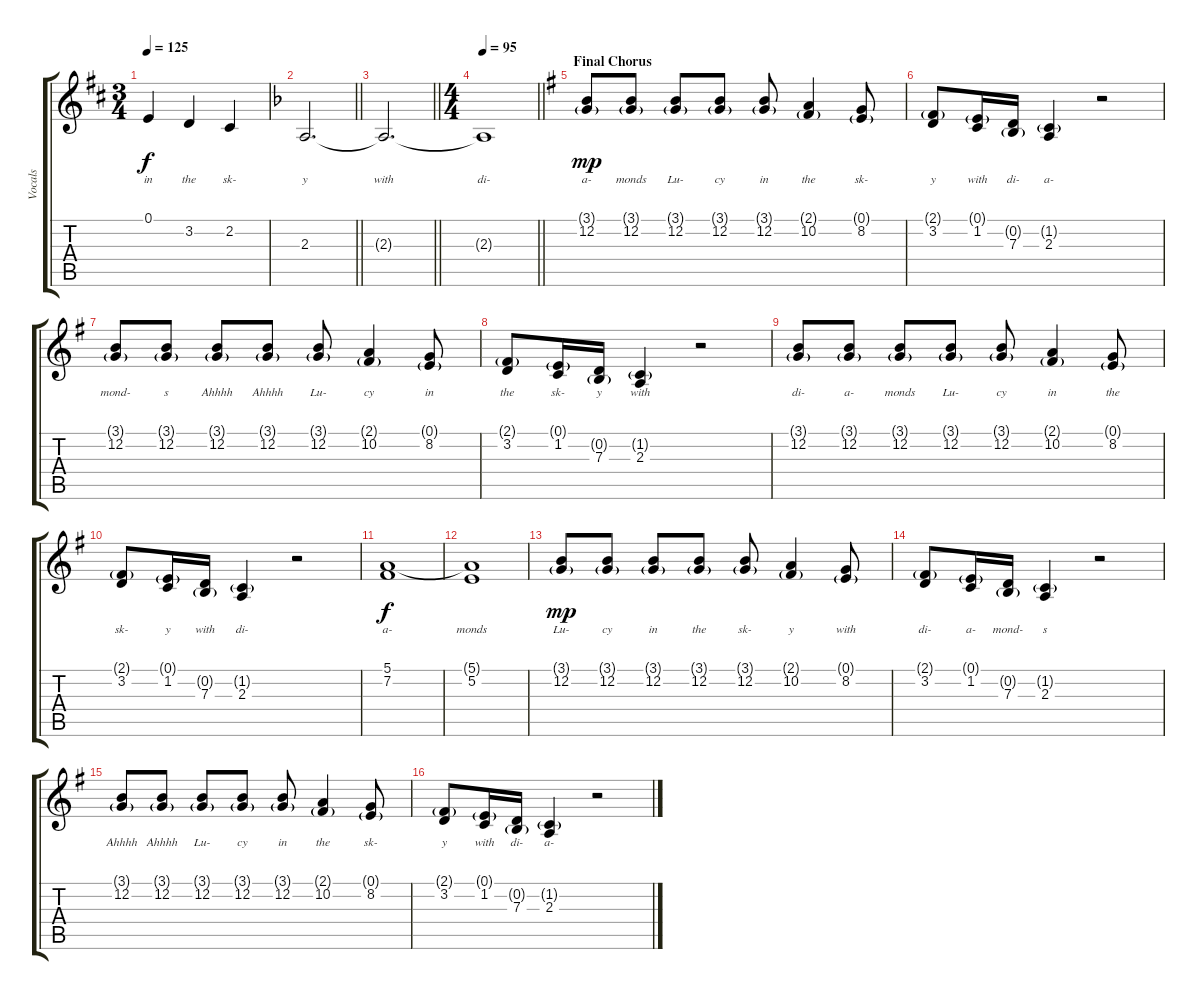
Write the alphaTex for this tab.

\track ("Vocals" "Vocals") {instrument oboe}
\staff {score tabs}
\tuning (E4 B3 G3 D3 A2 E2) {hide}
\ts (3 4)
\tempo 125
\clef g2
\ks d
0.1.4{lyrics (0 "in") lyrics (1 "") lyrics (2 "") lyrics (3 "") lyrics (4 "") dy f} 3.2.4{lyrics (0 "the") lyrics (1 "") lyrics (2 "") lyrics (3 "") lyrics (4 "")} 2.2.4{lyrics (0 "sk-") lyrics (1 "") lyrics (2 "") lyrics (3 "") lyrics (4 "")} |
\barLineRight lightlight
\ks f
2.3.2{d lyrics (0 "y") lyrics (1 "") lyrics (2 "") lyrics (3 "") lyrics (4 "")} |
\barLineRight lightlight
2.3{t}.2{d lyrics (0 "with") lyrics (1 "") lyrics (2 "") lyrics (3 "") lyrics (4 "")} |
\ts (4 4)
\tempo 95
\barLineRight lightlight
2.3{t}.1{lyrics (0 "di-") lyrics (1 "") lyrics (2 "") lyrics (3 "") lyrics (4 "")} |
\section ("" "Final Chorus")
\ks g
(3.1{g} 12.2).8{lyrics (0 "a-") lyrics (1 "") lyrics (2 "") lyrics (3 "") lyrics (4 "") dy mp} (3.1{g} 12.2).8{lyrics (0 "monds") lyrics (1 "") lyrics (2 "") lyrics (3 "") lyrics (4 "")} (3.1{g} 12.2).8{lyrics (0 "Lu-") lyrics (1 "") lyrics (2 "") lyrics (3 "") lyrics (4 "")} (3.1{g} 12.2).8{lyrics (0 "cy") lyrics (1 "") lyrics (2 "") lyrics (3 "") lyrics (4 "")} (3.1{g} 12.2).8{lyrics (0 "in") lyrics (1 "") lyrics (2 "") lyrics (3 "") lyrics (4 "")} (2.1{g} 10.2).4{lyrics (0 "the") lyrics (1 "") lyrics (2 "") lyrics (3 "") lyrics (4 "")} (0.1{g} 8.2).8{lyrics (0 "sk-") lyrics (1 "") lyrics (2 "") lyrics (3 "") lyrics (4 "")} |
(2.1{g} 3.2).8{lyrics (0 "y") lyrics (1 "") lyrics (2 "") lyrics (3 "") lyrics (4 "")} (0.1{g} 1.2).16{lyrics (0 "with") lyrics (1 "") lyrics (2 "") lyrics (3 "") lyrics (4 "")} (0.2{g} 7.3).16{lyrics (0 "di-") lyrics (1 "") lyrics (2 "") lyrics (3 "") lyrics (4 "")} (1.2{g} 2.3).4{lyrics (0 "a-") lyrics (1 "") lyrics (2 "") lyrics (3 "") lyrics (4 "")} r.2 |
(3.1{g} 12.2).8{lyrics (0 "mond-") lyrics (1 "") lyrics (2 "") lyrics (3 "") lyrics (4 "")} (3.1{g} 12.2).8{lyrics (0 "s") lyrics (1 "") lyrics (2 "") lyrics (3 "") lyrics (4 "")} (3.1{g} 12.2).8{lyrics (0 "Ahhhh") lyrics (1 "") lyrics (2 "") lyrics (3 "") lyrics (4 "")} (3.1{g} 12.2).8{lyrics (0 "Ahhhh") lyrics (1 "") lyrics (2 "") lyrics (3 "") lyrics (4 "")} (3.1{g} 12.2).8{lyrics (0 "Lu-") lyrics (1 "") lyrics (2 "") lyrics (3 "") lyrics (4 "")} (2.1{g} 10.2).4{lyrics (0 "cy") lyrics (1 "") lyrics (2 "") lyrics (3 "") lyrics (4 "")} (0.1{g} 8.2).8{lyrics (0 "in") lyrics (1 "") lyrics (2 "") lyrics (3 "") lyrics (4 "")} |
(2.1{g} 3.2).8{lyrics (0 "the") lyrics (1 "") lyrics (2 "") lyrics (3 "") lyrics (4 "")} (0.1{g} 1.2).16{lyrics (0 "sk-") lyrics (1 "") lyrics (2 "") lyrics (3 "") lyrics (4 "")} (0.2{g} 7.3).16{lyrics (0 "y") lyrics (1 "") lyrics (2 "") lyrics (3 "") lyrics (4 "")} (1.2{g} 2.3).4{lyrics (0 "with") lyrics (1 "") lyrics (2 "") lyrics (3 "") lyrics (4 "")} r.2 |
(3.1{g} 12.2).8{lyrics (0 "di-") lyrics (1 "") lyrics (2 "") lyrics (3 "") lyrics (4 "")} (3.1{g} 12.2).8{lyrics (0 "a-") lyrics (1 "") lyrics (2 "") lyrics (3 "") lyrics (4 "")} (3.1{g} 12.2).8{lyrics (0 "monds") lyrics (1 "") lyrics (2 "") lyrics (3 "") lyrics (4 "")} (3.1{g} 12.2).8{lyrics (0 "Lu-") lyrics (1 "") lyrics (2 "") lyrics (3 "") lyrics (4 "")} (3.1{g} 12.2).8{lyrics (0 "cy") lyrics (1 "") lyrics (2 "") lyrics (3 "") lyrics (4 "")} (2.1{g} 10.2).4{lyrics (0 "in") lyrics (1 "") lyrics (2 "") lyrics (3 "") lyrics (4 "")} (0.1{g} 8.2).8{lyrics (0 "the") lyrics (1 "") lyrics (2 "") lyrics (3 "") lyrics (4 "")} |
(2.1{g} 3.2).8{lyrics (0 "sk-") lyrics (1 "") lyrics (2 "") lyrics (3 "") lyrics (4 "")} (0.1{g} 1.2).16{lyrics (0 "y") lyrics (1 "") lyrics (2 "") lyrics (3 "") lyrics (4 "")} (0.2{g} 7.3).16{lyrics (0 "with") lyrics (1 "") lyrics (2 "") lyrics (3 "") lyrics (4 "")} (1.2{g} 2.3).4{lyrics (0 "di-") lyrics (1 "") lyrics (2 "") lyrics (3 "") lyrics (4 "")} r.2 |
(5.1 7.2).1{lyrics (0 "a-") lyrics (1 "") lyrics (2 "") lyrics (3 "") lyrics (4 "") dy f} |
(5.1{t} 5.2).1{lyrics (0 "monds") lyrics (1 "") lyrics (2 "") lyrics (3 "") lyrics (4 "")} |
(3.1{g} 12.2).8{lyrics (0 "Lu-") lyrics (1 "") lyrics (2 "") lyrics (3 "") lyrics (4 "") dy mp} (3.1{g} 12.2).8{lyrics (0 "cy") lyrics (1 "") lyrics (2 "") lyrics (3 "") lyrics (4 "")} (3.1{g} 12.2).8{lyrics (0 "in") lyrics (1 "") lyrics (2 "") lyrics (3 "") lyrics (4 "")} (3.1{g} 12.2).8{lyrics (0 "the") lyrics (1 "") lyrics (2 "") lyrics (3 "") lyrics (4 "")} (3.1{g} 12.2).8{lyrics (0 "sk-") lyrics (1 "") lyrics (2 "") lyrics (3 "") lyrics (4 "")} (2.1{g} 10.2).4{lyrics (0 "y") lyrics (1 "") lyrics (2 "") lyrics (3 "") lyrics (4 "")} (0.1{g} 8.2).8{lyrics (0 "with") lyrics (1 "") lyrics (2 "") lyrics (3 "") lyrics (4 "")} |
(2.1{g} 3.2).8{lyrics (0 "di-") lyrics (1 "") lyrics (2 "") lyrics (3 "") lyrics (4 "")} (0.1{g} 1.2).16{lyrics (0 "a-") lyrics (1 "") lyrics (2 "") lyrics (3 "") lyrics (4 "")} (0.2{g} 7.3).16{lyrics (0 "mond-") lyrics (1 "") lyrics (2 "") lyrics (3 "") lyrics (4 "")} (1.2{g} 2.3).4{lyrics (0 "s") lyrics (1 "") lyrics (2 "") lyrics (3 "") lyrics (4 "")} r.2 |
(3.1{g} 12.2).8{lyrics (0 "Ahhhh") lyrics (1 "") lyrics (2 "") lyrics (3 "") lyrics (4 "")} (3.1{g} 12.2).8{lyrics (0 "Ahhhh") lyrics (1 "") lyrics (2 "") lyrics (3 "") lyrics (4 "")} (3.1{g} 12.2).8{lyrics (0 "Lu-") lyrics (1 "") lyrics (2 "") lyrics (3 "") lyrics (4 "")} (3.1{g} 12.2).8{lyrics (0 "cy") lyrics (1 "") lyrics (2 "") lyrics (3 "") lyrics (4 "")} (3.1{g} 12.2).8{lyrics (0 "in") lyrics (1 "") lyrics (2 "") lyrics (3 "") lyrics (4 "")} (2.1{g} 10.2).4{lyrics (0 "the") lyrics (1 "") lyrics (2 "") lyrics (3 "") lyrics (4 "")} (0.1{g} 8.2).8{lyrics (0 "sk-") lyrics (1 "") lyrics (2 "") lyrics (3 "") lyrics (4 "")} |
(2.1{g} 3.2).8{lyrics (0 "y") lyrics (1 "") lyrics (2 "") lyrics (3 "") lyrics (4 "")} (0.1{g} 1.2).16{lyrics (0 "with") lyrics (1 "") lyrics (2 "") lyrics (3 "") lyrics (4 "")} (0.2{g} 7.3).16{lyrics (0 "di-") lyrics (1 "") lyrics (2 "") lyrics (3 "") lyrics (4 "")} (1.2{g} 2.3).4{lyrics (0 "a-") lyrics (1 "") lyrics (2 "") lyrics (3 "") lyrics (4 "")} r.2
